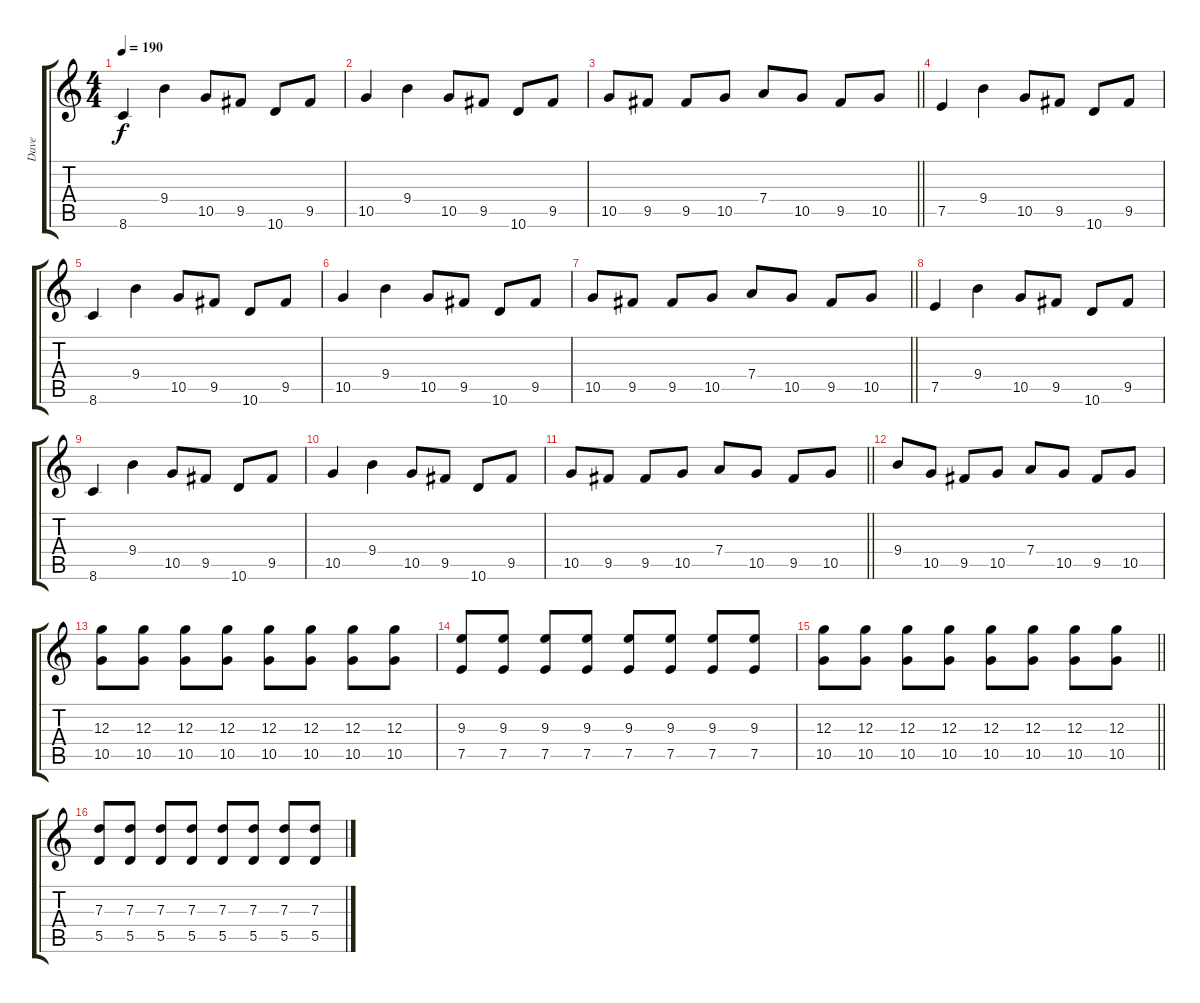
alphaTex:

\track ("Dave" "Dave") {instrument overdrivenguitar}
\staff {score tabs}
\tuning (E4 B3 G3 D3 A2 E2) {hide}
\ts (4 4)
\tempo 190
\clef g2
\ks c
8.6.4{dy f} 9.4.4 10.5.8 9.5.8 10.6.8 9.5.8 |
10.5.4 9.4.4 10.5.8 9.5.8 10.6.8 9.5.8 |
\barLineRight lightlight
10.5.8 9.5.8 9.5.8 10.5.8 7.4.8 10.5.8 9.5.8 10.5.8 |
7.5.4 9.4.4 10.5.8 9.5.8 10.6.8 9.5.8 |
8.6.4 9.4.4 10.5.8 9.5.8 10.6.8 9.5.8 |
10.5.4 9.4.4 10.5.8 9.5.8 10.6.8 9.5.8 |
\barLineRight lightlight
10.5.8 9.5.8 9.5.8 10.5.8 7.4.8 10.5.8 9.5.8 10.5.8 |
7.5.4 9.4.4 10.5.8 9.5.8 10.6.8 9.5.8 |
8.6.4 9.4.4 10.5.8 9.5.8 10.6.8 9.5.8 |
10.5.4 9.4.4 10.5.8 9.5.8 10.6.8 9.5.8 |
\barLineRight lightlight
10.5.8 9.5.8 9.5.8 10.5.8 7.4.8 10.5.8 9.5.8 10.5.8 |
9.4.8 10.5.8 9.5.8 10.5.8 7.4.8 10.5.8 9.5.8 10.5.8 |
(12.3 10.5).8 (12.3 10.5).8 (12.3 10.5).8 (12.3 10.5).8 (12.3 10.5).8 (12.3 10.5).8 (12.3 10.5).8 (12.3 10.5).8 |
(9.3 7.5).8 (9.3 7.5).8 (9.3 7.5).8 (9.3 7.5).8 (9.3 7.5).8 (9.3 7.5).8 (9.3 7.5).8 (9.3 7.5).8 |
\barLineRight lightlight
(12.3 10.5).8 (12.3 10.5).8 (12.3 10.5).8 (12.3 10.5).8 (12.3 10.5).8 (12.3 10.5).8 (12.3 10.5).8 (12.3 10.5).8 |
(7.3 5.5).8 (7.3 5.5).8 (7.3 5.5).8 (7.3 5.5).8 (7.3 5.5).8 (7.3 5.5).8 (7.3 5.5).8 (7.3 5.5).8
